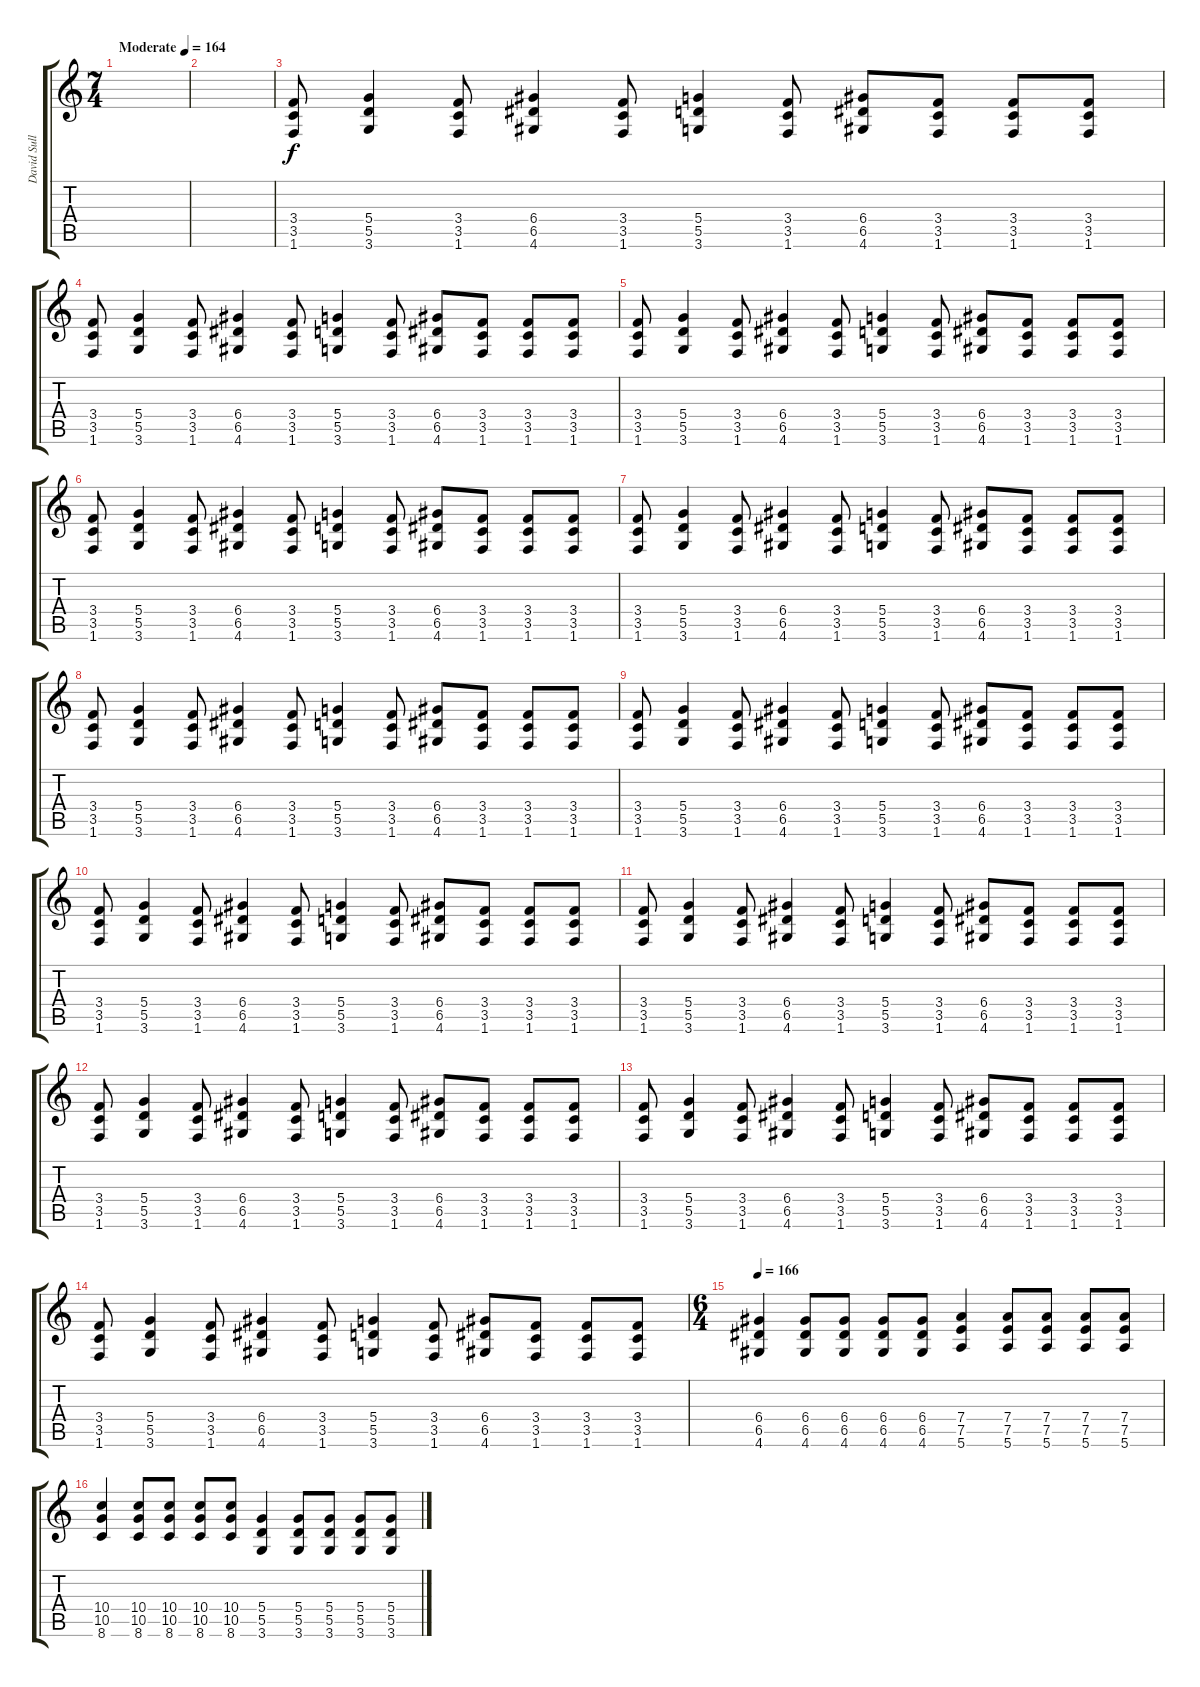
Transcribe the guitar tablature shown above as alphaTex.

\track ("David Sullivan" "David Sull") {instrument overdrivenguitar}
\staff {score tabs}
\tuning (E4 B3 G3 D3 A2 E2) {hide}
\ts (7 4)
\tempo (164 "Moderate")
\clef g2
\ks c
|
|
(3.4 3.5 1.6).8 (5.4 5.5 3.6).4 (3.4 3.5 1.6).8 (6.4 6.5 4.6).4 (3.4 3.5 1.6).8 (5.4 5.5 3.6).4 (3.4 3.5 1.6).8 (6.4 6.5 4.6).8 (3.4 3.5 1.6).8 (3.4 3.5 1.6).8 (3.4 3.5 1.6).8 |
(3.4 3.5 1.6).8 (5.4 5.5 3.6).4 (3.4 3.5 1.6).8 (6.4 6.5 4.6).4 (3.4 3.5 1.6).8 (5.4 5.5 3.6).4 (3.4 3.5 1.6).8 (6.4 6.5 4.6).8 (3.4 3.5 1.6).8 (3.4 3.5 1.6).8 (3.4 3.5 1.6).8 |
(3.4 3.5 1.6).8 (5.4 5.5 3.6).4 (3.4 3.5 1.6).8 (6.4 6.5 4.6).4 (3.4 3.5 1.6).8 (5.4 5.5 3.6).4 (3.4 3.5 1.6).8 (6.4 6.5 4.6).8 (3.4 3.5 1.6).8 (3.4 3.5 1.6).8 (3.4 3.5 1.6).8 |
(3.4 3.5 1.6).8 (5.4 5.5 3.6).4 (3.4 3.5 1.6).8 (6.4 6.5 4.6).4 (3.4 3.5 1.6).8 (5.4 5.5 3.6).4 (3.4 3.5 1.6).8 (6.4 6.5 4.6).8 (3.4 3.5 1.6).8 (3.4 3.5 1.6).8 (3.4 3.5 1.6).8 |
(3.4 3.5 1.6).8 (5.4 5.5 3.6).4 (3.4 3.5 1.6).8 (6.4 6.5 4.6).4 (3.4 3.5 1.6).8 (5.4 5.5 3.6).4 (3.4 3.5 1.6).8 (6.4 6.5 4.6).8 (3.4 3.5 1.6).8 (3.4 3.5 1.6).8 (3.4 3.5 1.6).8 |
(3.4 3.5 1.6).8 (5.4 5.5 3.6).4 (3.4 3.5 1.6).8 (6.4 6.5 4.6).4 (3.4 3.5 1.6).8 (5.4 5.5 3.6).4 (3.4 3.5 1.6).8 (6.4 6.5 4.6).8 (3.4 3.5 1.6).8 (3.4 3.5 1.6).8 (3.4 3.5 1.6).8 |
(3.4 3.5 1.6).8 (5.4 5.5 3.6).4 (3.4 3.5 1.6).8 (6.4 6.5 4.6).4 (3.4 3.5 1.6).8 (5.4 5.5 3.6).4 (3.4 3.5 1.6).8 (6.4 6.5 4.6).8 (3.4 3.5 1.6).8 (3.4 3.5 1.6).8 (3.4 3.5 1.6).8 |
(3.4 3.5 1.6).8 (5.4 5.5 3.6).4 (3.4 3.5 1.6).8 (6.4 6.5 4.6).4 (3.4 3.5 1.6).8 (5.4 5.5 3.6).4 (3.4 3.5 1.6).8 (6.4 6.5 4.6).8 (3.4 3.5 1.6).8 (3.4 3.5 1.6).8 (3.4 3.5 1.6).8 |
(3.4 3.5 1.6).8 (5.4 5.5 3.6).4 (3.4 3.5 1.6).8 (6.4 6.5 4.6).4 (3.4 3.5 1.6).8 (5.4 5.5 3.6).4 (3.4 3.5 1.6).8 (6.4 6.5 4.6).8 (3.4 3.5 1.6).8 (3.4 3.5 1.6).8 (3.4 3.5 1.6).8 |
(3.4 3.5 1.6).8 (5.4 5.5 3.6).4 (3.4 3.5 1.6).8 (6.4 6.5 4.6).4 (3.4 3.5 1.6).8 (5.4 5.5 3.6).4 (3.4 3.5 1.6).8 (6.4 6.5 4.6).8 (3.4 3.5 1.6).8 (3.4 3.5 1.6).8 (3.4 3.5 1.6).8 |
(3.4 3.5 1.6).8 (5.4 5.5 3.6).4 (3.4 3.5 1.6).8 (6.4 6.5 4.6).4 (3.4 3.5 1.6).8 (5.4 5.5 3.6).4 (3.4 3.5 1.6).8 (6.4 6.5 4.6).8 (3.4 3.5 1.6).8 (3.4 3.5 1.6).8 (3.4 3.5 1.6).8 |
(3.4 3.5 1.6).8 (5.4 5.5 3.6).4 (3.4 3.5 1.6).8 (6.4 6.5 4.6).4 (3.4 3.5 1.6).8 (5.4 5.5 3.6).4 (3.4 3.5 1.6).8 (6.4 6.5 4.6).8 (3.4 3.5 1.6).8 (3.4 3.5 1.6).8 (3.4 3.5 1.6).8 |
\ts (6 4)
\tempo 166
(6.4 6.5 4.6).4 (6.4 6.5 4.6).8 (6.4 6.5 4.6).8 (6.4 6.5 4.6).8 (6.4 6.5 4.6).8 (7.4 7.5 5.6).4 (7.4 7.5 5.6).8 (7.4 7.5 5.6).8 (7.4 7.5 5.6).8 (7.4 7.5 5.6).8 |
(10.4 10.5 8.6).4 (10.4 10.5 8.6).8 (10.4 10.5 8.6).8 (10.4 10.5 8.6).8 (10.4 10.5 8.6).8 (5.4 5.5 3.6).4 (5.4 5.5 3.6).8 (5.4 5.5 3.6).8 (5.4 5.5 3.6).8 (5.4 5.5 3.6).8
